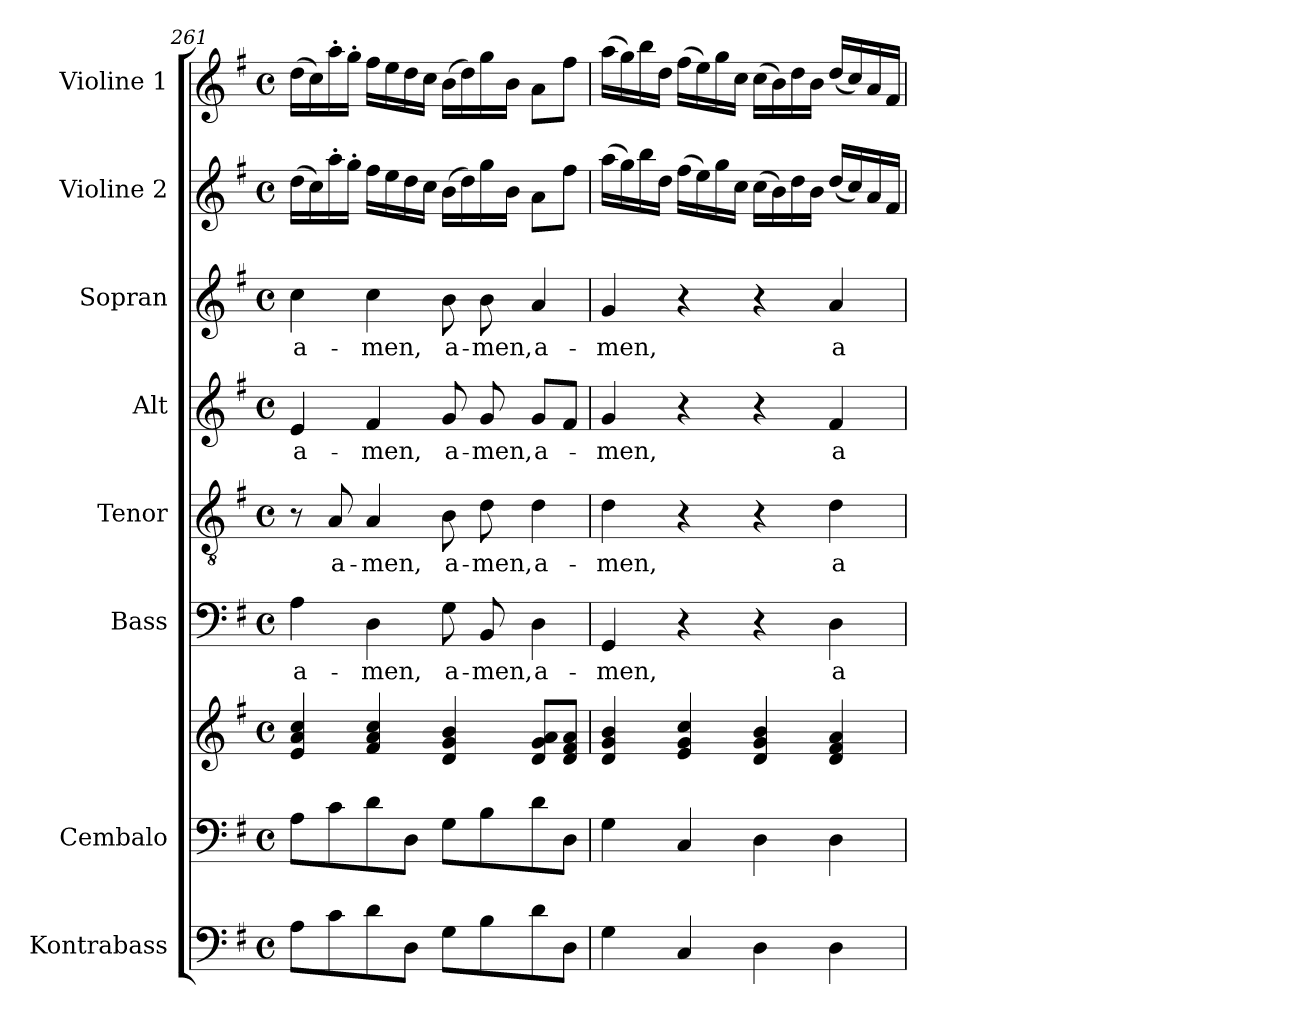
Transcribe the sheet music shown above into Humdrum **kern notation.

**kern	**kern	**kern	**kern	**text	**kern	**text	**kern	**text	**kern	**text	**kern	**kern
*part8	*part7	*part7	*part6	*part6	*part5	*part5	*part4	*part4	*part3	*part3	*part2	*part1
*staff9	*staff8	*staff7	*staff6	*staff6	*staff5	*staff5	*staff4	*staff4	*staff3	*staff3	*staff2	*staff1
*I"Kontrabass	*I"Cembalo	*	*I"Bass	*	*I"Tenor	*	*I"Alt	*	*I"Sopran	*	*I"Violine 2	*I"Violine 1
*I'Kb.	*I'Cemb.	*	*I'B.	*	*I'T.	*	*I'A.	*	*I'S.	*	*I'Vl. 2	*I'Vl. 1
!!LO:PB:g=z
*clefF4	*clefF4	*clefG2	*clefF4	*	*clefGv2	*	*clefG2	*	*clefG2	*	*clefG2	*clefG2
*ITrd7c12	*	*	*	*	*	*	*	*	*	*	*	*
*k[f#]	*k[f#]	*k[f#]	*k[f#]	*	*k[f#]	*	*k[f#]	*	*k[f#]	*	*k[f#]	*k[f#]
*G:	*G:	*G:	*G:	*	*G:	*	*G:	*	*G:	*	*G:	*G:
*M4/4	*M4/4	*M4/4	*M4/4	*	*M4/4	*	*M4/4	*	*M4/4	*	*M4/4	*M4/4
*met(c)	*met(c)	*met(c)	*met(c)	*	*met(c)	*	*met(c)	*	*met(c)	*	*met(c)	*met(c)
=261	=261	=261	=261	=261	=261	=261	=261	=261	=261	=261	=261	=261
!	!	!	!	!LO:LY:b	!	!	!	!LO:LY:b	!	!LO:LY:b	!	!
8AA\L	8A\L	4e/ 4a/ 4cc/	4A\	a-	8r	.	4e/	a-	4cc\	a-	(>16dd\LL	(>16dd\LL
.	.	.	.	.	.	.	.	.	.	.	16cc\)	16cc\)
!	!	!	!	!	!	!LO:LY:b	!	!	!	!	!	!
8C\	8c\	.	.	.	8A/	a-	.	.	.	.	16aa'>\	16aa'>\
.	.	.	.	.	.	.	.	.	.	.	16gg'>\JJ	16gg'>\JJ
!	!	!	!	!LO:LY:b	!	!LO:LY:b	!	!LO:LY:b	!	!LO:LY:b	!	!
8D\	8d\	4f#/ 4a/ 4cc/	4D\	-men,	4A/	-men,	4f#/	-men,	4cc\	-men,	16ff#\LL	16ff#\LL
.	.	.	.	.	.	.	.	.	.	.	16ee\	16ee\
8DD\J	8D\J	.	.	.	.	.	.	.	.	.	16dd\	16dd\
.	.	.	.	.	.	.	.	.	.	.	16cc\JJ	16cc\JJ
!	!	!	!	!LO:LY:b	!	!LO:LY:b	!	!LO:LY:b	!	!LO:LY:b	!	!
8GG\L	8G\L	4d/ 4g/ 4b/	8G\	a-	8B\	a-	8g/	a-	8b\	a-	(>16b\LL	(>16b\LL
.	.	.	.	.	.	.	.	.	.	.	16dd\)	16dd\)
!	!	!	!	!LO:LY:b	!	!LO:LY:b	!	!LO:LY:b	!	!LO:LY:b	!	!
8BB\	8B\	.	8BB/	-men,	8d\	-men,	8g/	-men,	8b\	-men,	16gg\	16gg\
.	.	.	.	.	.	.	.	.	.	.	16b\JJ	16b\JJ
!	!	!	!	!LO:LY:b	!	!LO:LY:b	!	!LO:LY:b	!	!LO:LY:b	!	!
8D\	8d\	8d/ 8g/ 8a/L	4D\	a-	4d\	a-	8g/L	a-	4a/	a-	8a\L	8a\L
8DD\J	8D\J	8d/ 8f#/ 8a/J	.	.	.	.	8f#/J	.	.	.	8ff#\J	8ff#\J
=262	=262	=262	=262	=262	=262	=262	=262	=262	=262	=262	=262	=262
!	!	!	!	!LO:LY:b	!	!LO:LY:b	!	!LO:LY:b	!	!LO:LY:b	!	!
4GG\	4G\	4d/ 4g/ 4b/	4GG/	-men,	4d\	-men,	4g/	-men,	4g/	-men,	(>16aa\LL	(>16aa\LL
.	.	.	.	.	.	.	.	.	.	.	16gg\)	16gg\)
.	.	.	.	.	.	.	.	.	.	.	16bb\	16bb\
.	.	.	.	.	.	.	.	.	.	.	16dd\JJ	16dd\JJ
4CC/	4C/	4e/ 4g/ 4cc/	4r	.	4r	.	4r	.	4r	.	(>16ff#\LL	(>16ff#\LL
.	.	.	.	.	.	.	.	.	.	.	16ee\)	16ee\)
.	.	.	.	.	.	.	.	.	.	.	16gg\	16gg\
.	.	.	.	.	.	.	.	.	.	.	16cc\JJ	16cc\JJ
4DD\	4D\	4d/ 4g/ 4b/	4r	.	4r	.	4r	.	4r	.	(>16cc\LL	(>16cc\LL
.	.	.	.	.	.	.	.	.	.	.	16b\)	16b\)
.	.	.	.	.	.	.	.	.	.	.	16dd\	16dd\
.	.	.	.	.	.	.	.	.	.	.	16b\JJ	16b\JJ
!	!	!	!	!LO:LY:b	!	!LO:LY:b	!	!LO:LY:b	!	!LO:LY:b	!	!
4DD\	4D\	4d/ 4f#/ 4a/	4D\	a-	4d\	a-	4f#/	a-	4a/	a-	(<16dd/LL	(<16dd/LL
.	.	.	.	.	.	.	.	.	.	.	16cc/)	16cc/)
.	.	.	.	.	.	.	.	.	.	.	16a/	16a/
.	.	.	.	.	.	.	.	.	.	.	16f#/JJ	16f#/JJ
=	=	=	=	=	=	=	=	=	=	=	=	=
*-	*-	*-	*-	*-	*-	*-	*-	*-	*-	*-	*-	*-
